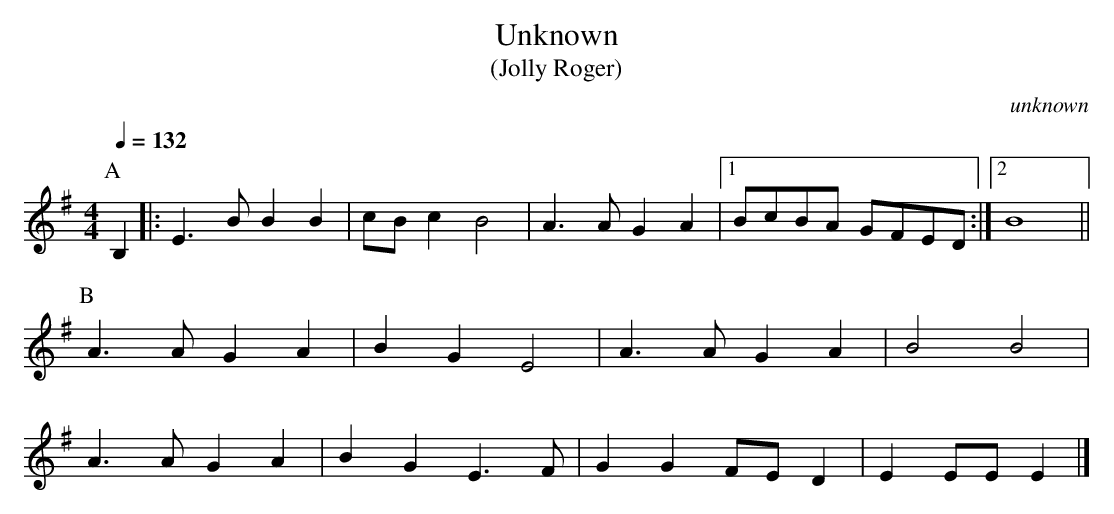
X:1
T:Unknown
T:(Jolly Roger)
C:unknown
M:4/4
L:1/4
K:Em
Q:132
V:1 clef=treble
P:A
B, |: E>B B B | c/B/ c B2 | A>A G A |1 B/c/B/A/ G/F/E/D/ :|2 B4 ||
P:B
A>A G A | B G E2 | A>A G A | B2 B2 |
A>A G A | B G E>F | G G F/E/ D | E E/E/ E |]
